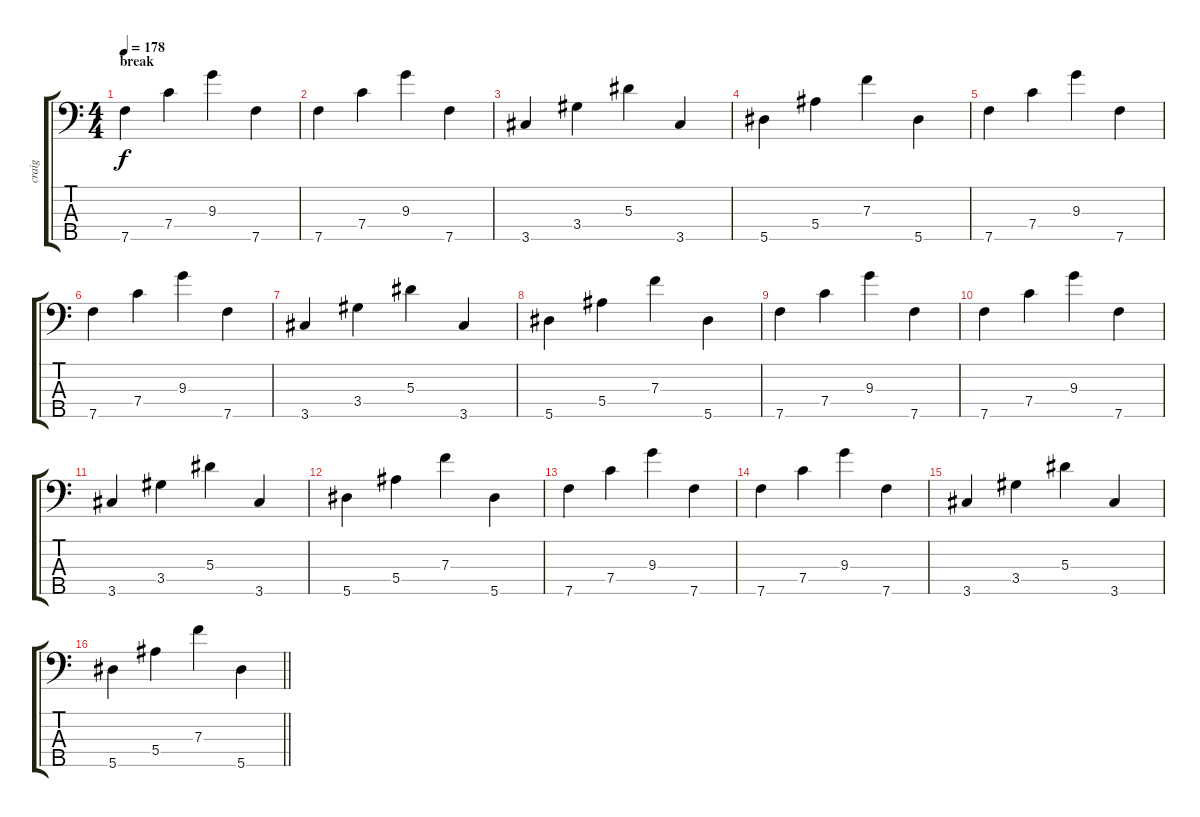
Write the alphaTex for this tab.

\track ("craig" "craig") {solo instrument slapbass1}
\staff {score tabs}
\tuning (G3 Eb3 Bb2 F2 Bb1) {hide}
\ts (4 4)
\section ("" "break")
\tempo 178
\clef f4
\ks c
7.5.4{dy f} 7.4.4 9.3.4 7.5.4 |
7.5.4 7.4.4 9.3.4 7.5.4 |
3.5.4 3.4.4 5.3.4 3.5.4 |
5.5.4 5.4.4 7.3.4 5.5.4 |
7.5.4 7.4.4 9.3.4 7.5.4 |
7.5.4 7.4.4 9.3.4 7.5.4 |
3.5.4 3.4.4 5.3.4 3.5.4 |
5.5.4 5.4.4 7.3.4 5.5.4 |
7.5.4 7.4.4 9.3.4 7.5.4 |
7.5.4 7.4.4 9.3.4 7.5.4 |
3.5.4 3.4.4 5.3.4 3.5.4 |
5.5.4 5.4.4 7.3.4 5.5.4 |
7.5.4 7.4.4 9.3.4 7.5.4 |
7.5.4 7.4.4 9.3.4 7.5.4 |
3.5.4 3.4.4 5.3.4 3.5.4 |
\barLineRight lightlight
5.5.4 5.4.4 7.3.4 5.5.4
